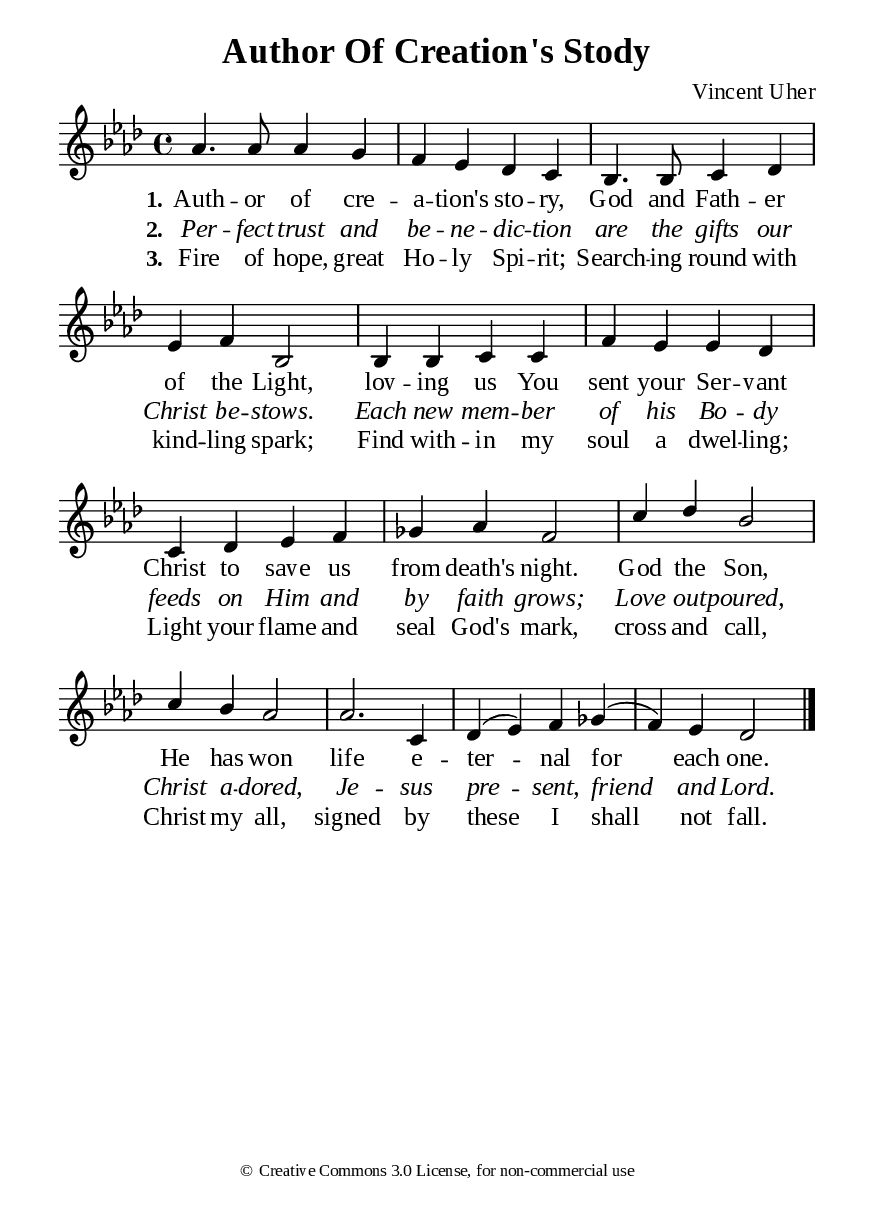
\version "2.18.2"

\header {
  title = "Author Of Creation's Stody"
  composer = "Vincent Uher"
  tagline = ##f
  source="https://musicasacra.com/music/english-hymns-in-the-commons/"
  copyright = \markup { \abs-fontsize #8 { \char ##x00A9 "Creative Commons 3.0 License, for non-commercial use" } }
}

global= {
  \key f \minor
  \time 4/4
  \override Score.BarNumber.break-visibility = ##(#f #f #f)
}

\paper {
  #(set-paper-size "a5")
  top-margin = 10\mm
  bottom-margin = 5\mm
  left-margin = 10\mm
  right-margin = 10\mm
  indent = #0
  #(define fonts
	 (make-pango-font-tree "Liberation Serif"
	 		       "Liberation Serif"
			       "Liberation Serif"
			       (/ 20 20)))
  system-system-spacing = #'((basic-distance . 3) (padding . 3))
}

printItalic = \with {
  \override LyricText.font-shape = #'italic
}

% Verse music
musicVerseSoprano = \relative c'' {
  %{	01	%} aes4. aes8 aes4 g |
  %{	02	%} f ees des c |
  %{	03	%} bes4. bes8 c4 des |
  %{	04	%} ees f bes,2 |
  %{	05	%} bes4 bes c c |
  %{	06	%} f ees ees des |
  %{	07	%} c des ees f |
  %{	08	%} ges aes f2 |
  %{	09	%} c'4 des bes2 |
  %{	10	%} c4 bes4 aes2 |
  %{	11	%} aes2. c,4 |
  %{	12	%} des (ees) f ges ( |
  %{	13	%} f) ees des2 \bar "|."
}

% Verse lyrics
verseOne = \lyricmode {
  \set stanza = #"1."
  Auth -- or of cre -- a -- tion's sto -- ry, God and Fath -- er of the Light,
  lov -- ing us You sent your Ser -- vant Christ to save us from death's night.
  God the Son, He has won life e -- ter -- nal for each one.
}

verseTwo = \lyricmode {
  \set stanza = #"2."
  Per -- fect trust and be -- ne -- dic -- tion are the gifts our Christ be -- stows.
  Each new mem -- ber of his Bo -- dy feeds on Him and by faith grows;
  Love out -- poured, Christ a -- dored, Je -- sus pre -- sent, friend and Lord.
}

verseThree = \lyricmode {
  \set stanza = #"3."
  Fire of hope, great Ho -- ly Spi -- rit; Search -- ing round with kind -- ling spark;
  Find with -- in my soul a dwel -- ling; Light your flame and seal God's mark,
  cross and call, Christ my all, signed by these I shall not fall.
}

% Layout
\score {
    \new ChoirStaff <<
      \new Staff <<
        \clef "treble"
        \new Voice = "sopranos" { \global \stemUp \slurUp \musicVerseSoprano }
      >>
      \new Lyrics \lyricsto sopranos \verseOne
      \new Lyrics \printItalic \lyricsto sopranos \verseTwo
      \new Lyrics \lyricsto sopranos \verseThree
    >>
}
